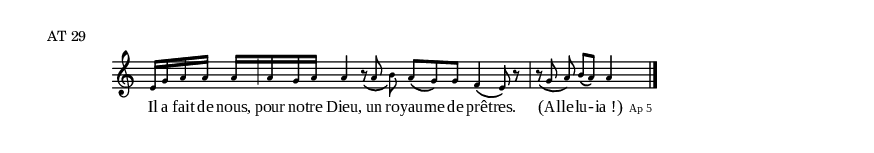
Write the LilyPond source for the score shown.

\version "2.12.0"
 \include "definitions.ly"
\markup {AT  29}


\relative a' { 
	\new Staff {
		\cadenzaOn
		\set Staff.instrumentName = \markup{ \center-column {  } }
		e16[ g a a]
		a[\cesure a g a]
		a4
		\espace
		\times 2/3 { r8_\( a b\) }
		\times 2/3 { a[\( g\) g] }
		f4\( e8\) r
		\barre
		\times 2/3 { r8_\( g a\) } 
		b[\( a\)]
		a4
		\endBar
	}

	\addlyrics {
		Il a fait de nous, pour no -- tre Dieu, un ro -- yau -- me de prê -- tres. "(Al" -- le -- lu -- - -- "ia !)"
		\markup { \citation #"Ap 5" } 
	}
}

